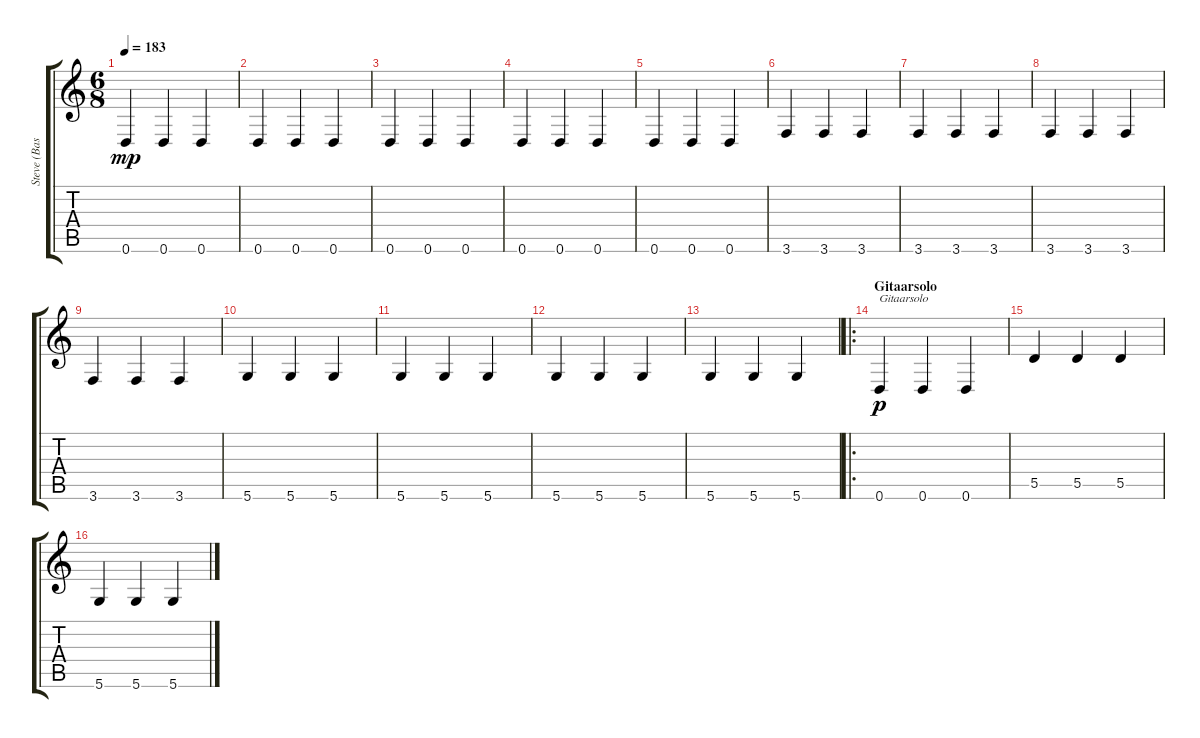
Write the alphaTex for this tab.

\track ("Steve (Bass)" "Steve (Bas") {instrument acousticbass}
\staff {score tabs}
\tuning (E4 B3 G3 D3 A2 D2) {hide}
\ts (6 8)
\tempo 183
\clef g2
\ks c
0.6.4{dy mp} 0.6.4 0.6.4 |
0.6.4 0.6.4 0.6.4 |
0.6.4 0.6.4 0.6.4 |
0.6.4 0.6.4 0.6.4 |
0.6.4 0.6.4 0.6.4 |
3.6.4 3.6.4 3.6.4 |
3.6.4 3.6.4 3.6.4 |
3.6.4 3.6.4 3.6.4 |
3.6.4 3.6.4 3.6.4 |
5.6.4 5.6.4 5.6.4 |
5.6.4 5.6.4 5.6.4 |
5.6.4 5.6.4 5.6.4 |
5.6.4 5.6.4 5.6.4 |
\ro
\section ("" "Gitaarsolo")
0.6.4{txt "Gitaarsolo" dy p} 0.6.4 0.6.4 |
5.5.4 5.5.4 5.5.4 |
5.6.4 5.6.4 5.6.4
